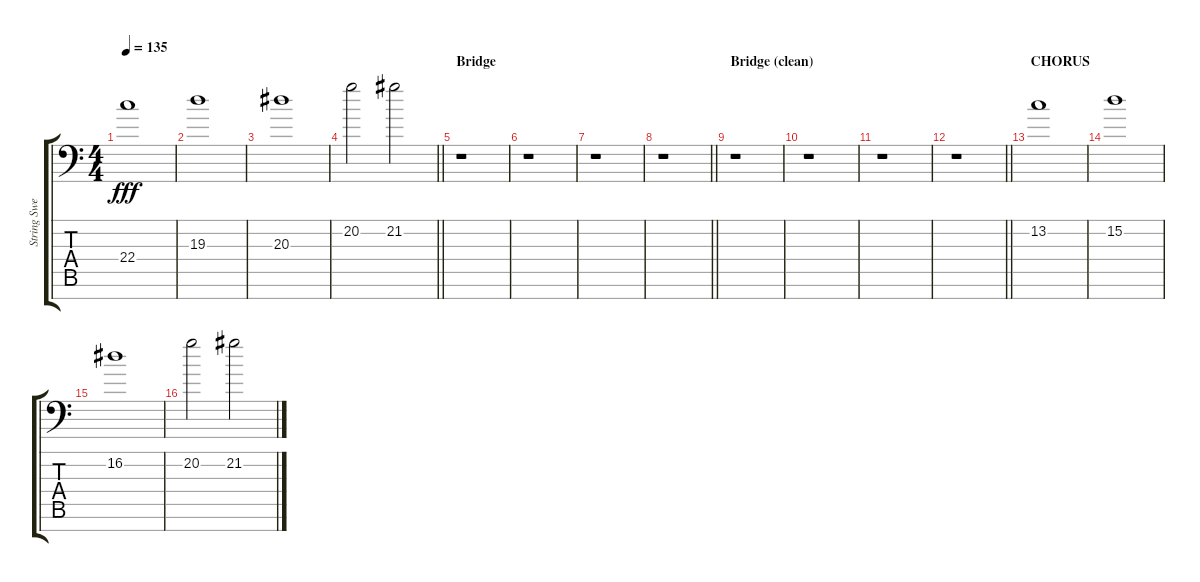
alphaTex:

\track ("String Swell" "String Swe") {instrument pad8sweep}
\staff {score tabs}
\tuning (C8 B3 G3 D3 A2 E2 C-1) {hide}
\ts (4 4)
\tempo 135
\clef f4
\ks c
22.4.1{dy fff} |
19.3.1 |
20.3.1 |
\barLineRight lightlight
20.2.2 21.2.2 |
\section ("" "Bridge")
r.1 |
r.1 |
r.1 |
\barLineRight lightlight
r.1 |
\section ("" "Bridge (clean)")
r.1 |
r.1 |
r.1 |
\barLineRight lightlight
r.1 |
\section ("" "CHORUS")
13.2.1 |
15.2.1 |
16.2.1 |
20.2.2 21.2.2
